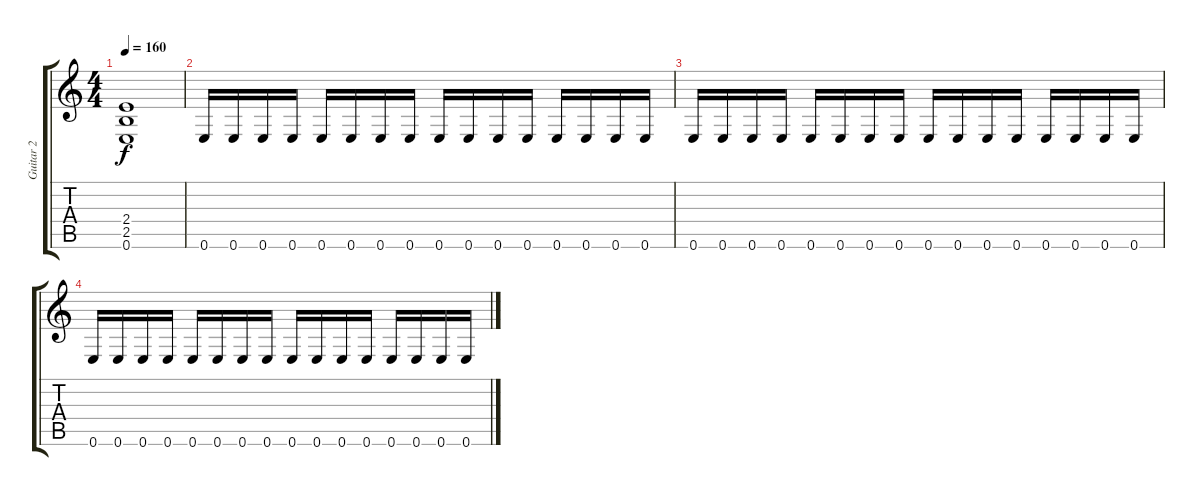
\track ("Guitar 2" "Guitar 2") {instrument distortionguitar}
\staff {score tabs}
\tuning (E4 B3 G3 D3 A2 E2) {hide}
\ts (4 4)
\tempo 160
\clef g2
\ks c
(2.4 2.5 0.6).1{dy f} |
0.6.16 0.6.16 0.6.16 0.6.16 0.6.16 0.6.16 0.6.16 0.6.16 0.6.16 0.6.16 0.6.16 0.6.16 0.6.16 0.6.16 0.6.16 0.6.16 |
0.6.16 0.6.16 0.6.16 0.6.16 0.6.16 0.6.16 0.6.16 0.6.16 0.6.16 0.6.16 0.6.16 0.6.16 0.6.16 0.6.16 0.6.16 0.6.16 |
0.6.16 0.6.16 0.6.16 0.6.16 0.6.16 0.6.16 0.6.16 0.6.16 0.6.16 0.6.16 0.6.16 0.6.16 0.6.16 0.6.16 0.6.16 0.6.16
